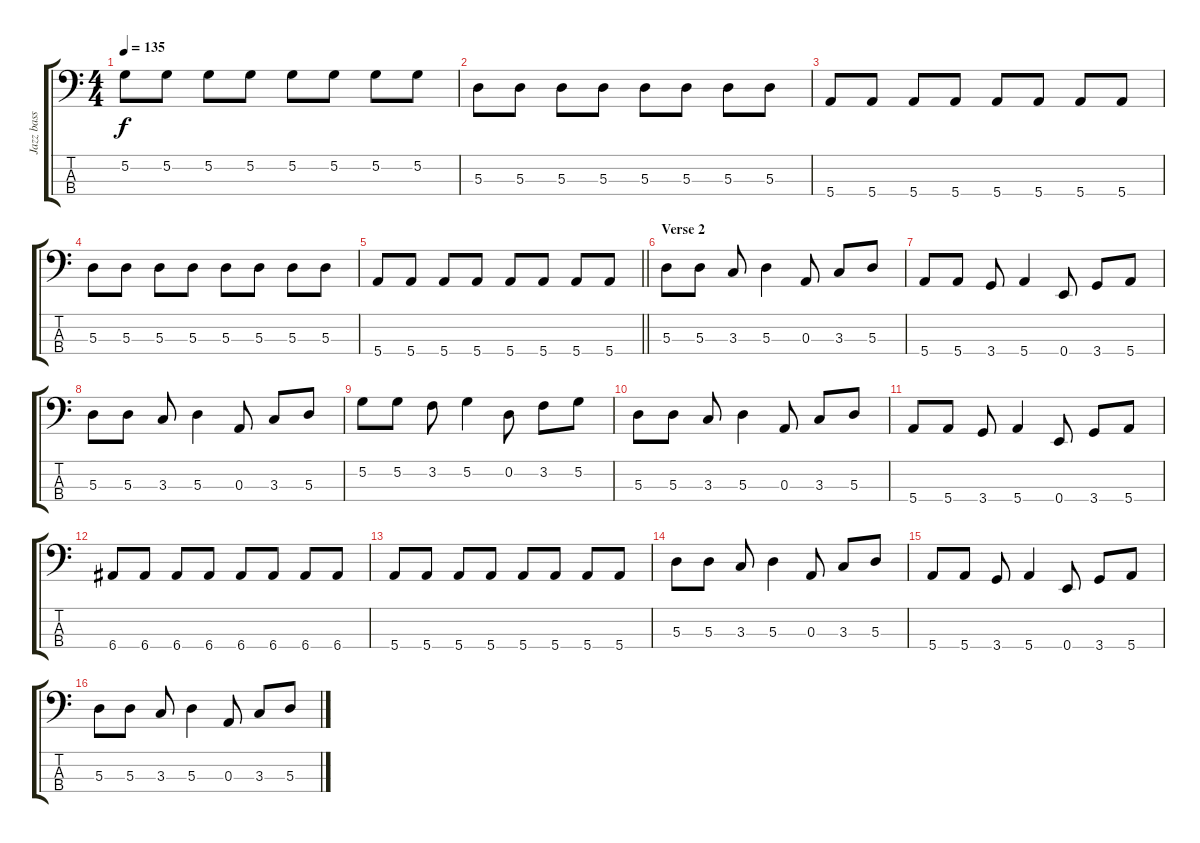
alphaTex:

\track ("Jazz bass" "Jazz bass") {instrument electricbassfinger}
\staff {score tabs}
\tuning (G2 D2 A1 E1) {hide}
\ts (4 4)
\tempo 135
\clef f4
\ks c
5.2.8{dy f} 5.2.8 5.2.8 5.2.8 5.2.8 5.2.8 5.2.8 5.2.8 |
5.3.8 5.3.8 5.3.8 5.3.8 5.3.8 5.3.8 5.3.8 5.3.8 |
5.4.8 5.4.8 5.4.8 5.4.8 5.4.8 5.4.8 5.4.8 5.4.8 |
5.3.8 5.3.8 5.3.8 5.3.8 5.3.8 5.3.8 5.3.8 5.3.8 |
\barLineRight lightlight
5.4.8 5.4.8 5.4.8 5.4.8 5.4.8 5.4.8 5.4.8 5.4.8 |
\section ("" "Verse 2")
5.3.8 5.3.8 3.3.8 5.3.4 0.3.8 3.3.8 5.3.8 |
5.4.8 5.4.8 3.4.8 5.4.4 0.4.8 3.4.8 5.4.8 |
5.3.8 5.3.8 3.3.8 5.3.4 0.3.8 3.3.8 5.3.8 |
5.2.8 5.2.8 3.2.8 5.2.4 0.2.8 3.2.8 5.2.8 |
5.3.8 5.3.8 3.3.8 5.3.4 0.3.8 3.3.8 5.3.8 |
5.4.8 5.4.8 3.4.8 5.4.4 0.4.8 3.4.8 5.4.8 |
6.4.8 6.4.8 6.4.8 6.4.8 6.4.8 6.4.8 6.4.8 6.4.8 |
5.4.8 5.4.8 5.4.8 5.4.8 5.4.8 5.4.8 5.4.8 5.4.8 |
5.3.8 5.3.8 3.3.8 5.3.4 0.3.8 3.3.8 5.3.8 |
5.4.8 5.4.8 3.4.8 5.4.4 0.4.8 3.4.8 5.4.8 |
5.3.8 5.3.8 3.3.8 5.3.4 0.3.8 3.3.8 5.3.8
